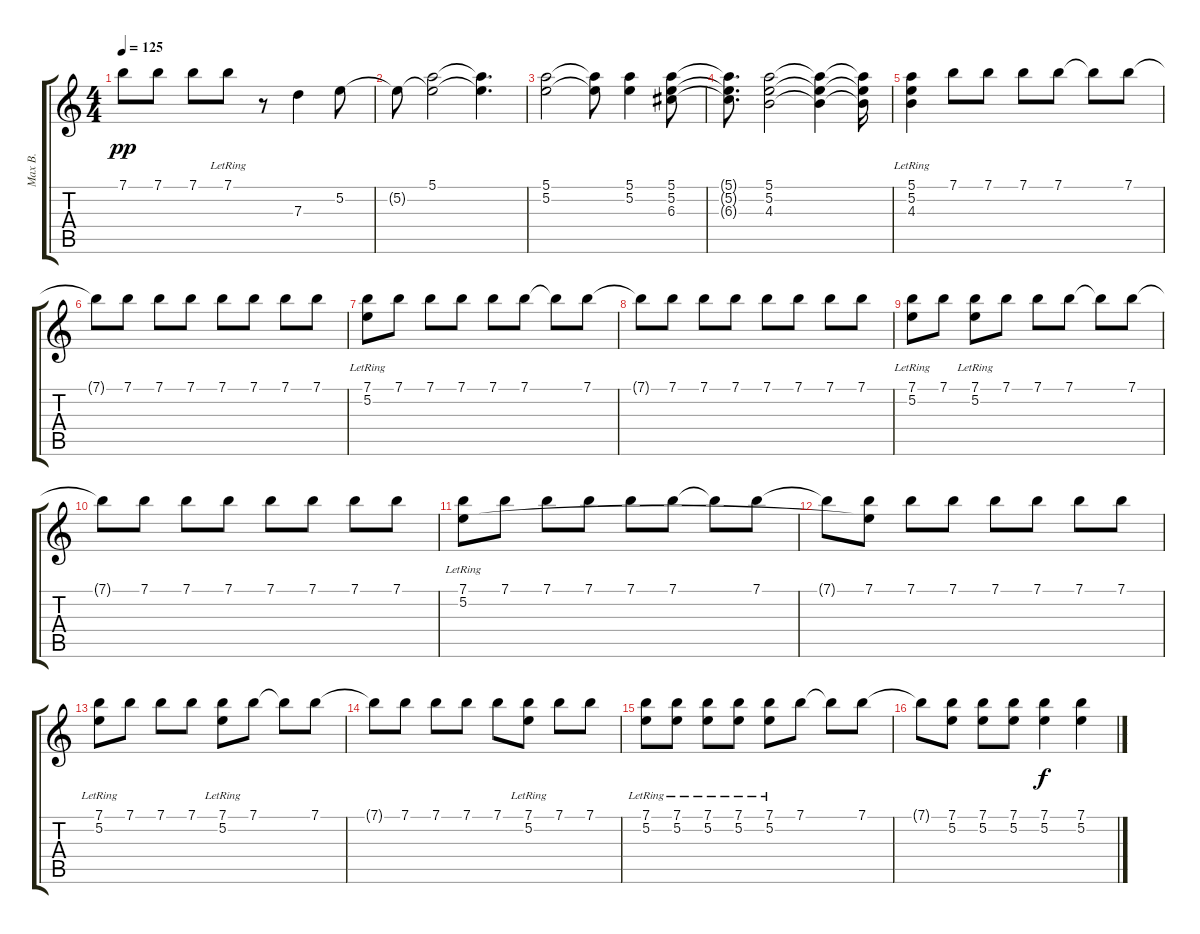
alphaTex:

\track ("Max B." "Max B.") {instrument distortionguitar}
\staff {score tabs}
\tuning (E4 B3 G3 D3 A2 E2) {hide}
\ts (4 4)
\tempo 125
\clef g2
\ks c
7.1.8{dy pp} 7.1.8 7.1.8 7.1{lr}.8 r.8 7.3.4 5.2.8 |
5.2{t}.8 (5.1 5.2{t}).2 (5.1{t} 5.2{t}).4{d} |
(5.1 5.2).2 (5.1{t} 5.2{t}).8 (5.1 5.2).4 (5.1 5.2 6.3).8 |
(5.1{t} 5.2{t} 6.3{t}).8{d} (5.1 5.2 4.3).2 (5.1{t} 5.2{t} 4.3{t}).4 (5.1{t} 5.2{t} 4.3{t}).16 |
(5.1{lr} 5.2{lr} 4.3{lr}).4 7.1.8 7.1.8 7.1.8 7.1.8 7.1{t}.8 7.1.8 |
7.1{t}.8 7.1.8 7.1.8 7.1.8 7.1.8 7.1.8 7.1.8 7.1.8 |
(7.1 5.2{lr}).8 7.1.8 7.1.8 7.1.8 7.1.8 7.1.8 7.1{t}.8 7.1.8 |
7.1{t}.8 7.1.8 7.1.8 7.1.8 7.1.8 7.1.8 7.1.8 7.1.8 |
(7.1 5.2{lr}).8 7.1.8 (7.1 5.2{lr}).8 7.1.8 7.1.8 7.1.8 7.1{t}.8 7.1.8 |
7.1{t}.8 7.1.8 7.1.8 7.1.8 7.1.8 7.1.8 7.1.8 7.1.8 |
(7.1 5.2{lr}).8 7.1.8 7.1.8 7.1.8 7.1.8 7.1.8 7.1{t}.8 7.1.8 |
7.1{t}.8 (7.1 5.2{t}).8 7.1.8 7.1.8 7.1.8 7.1.8 7.1.8 7.1.8 |
(7.1 5.2{lr}).8 7.1.8 7.1.8 7.1.8 (7.1 5.2{lr}).8 7.1.8 7.1{t}.8 7.1.8 |
7.1{t}.8 7.1.8 7.1.8 7.1.8 7.1.8 (7.1 5.2{lr}).8 7.1.8 7.1.8 |
(7.1{lr} 5.2{lr}).8 (7.1{lr} 5.2{lr}).8 (7.1{lr} 5.2{lr}).8 (7.1{lr} 5.2{lr}).8 (7.1{lr} 5.2{lr}).8 7.1.8 7.1{t}.8 7.1.8 |
7.1{t}.8 (7.1 5.2).8 (7.1 5.2).8 (7.1 5.2).8 (7.1 5.2).4{dy f} (7.1 5.2).4
